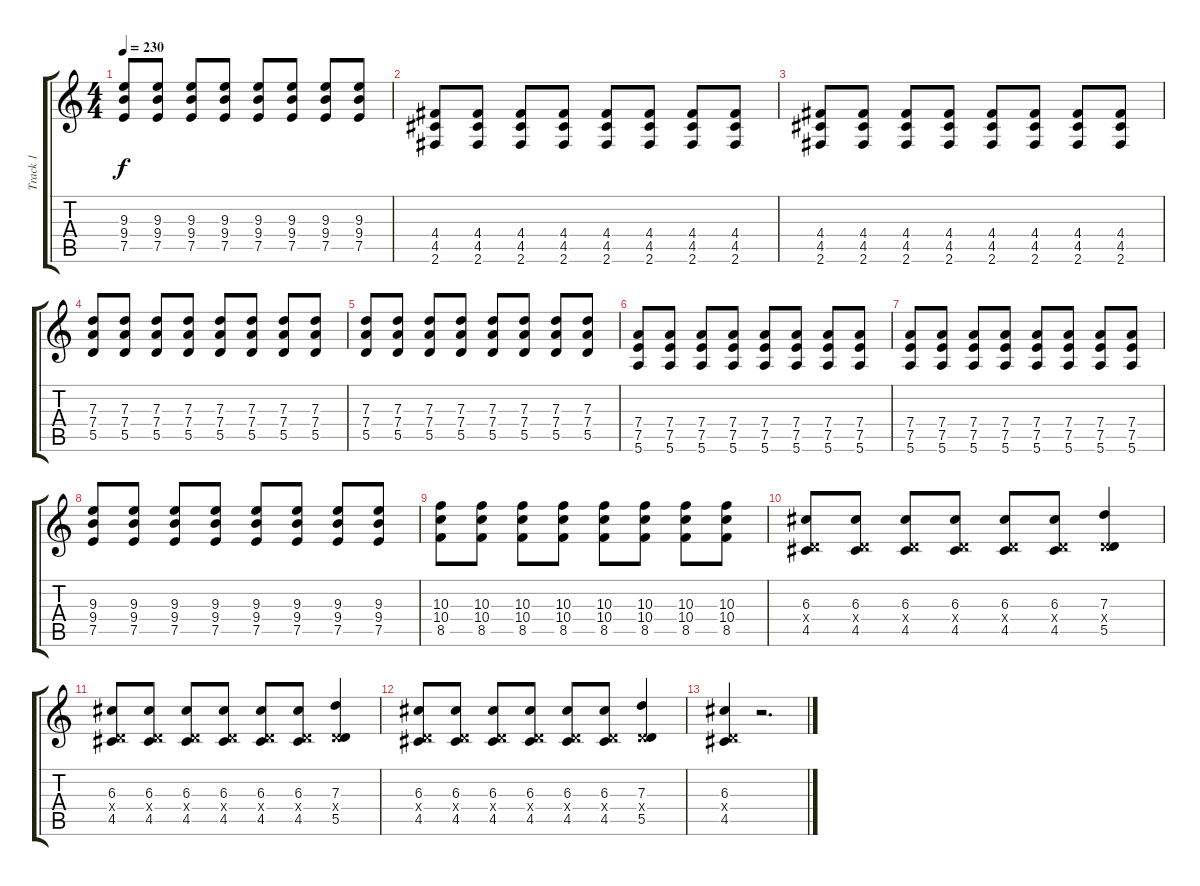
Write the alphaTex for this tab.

\track ("Track 1" "Track 1") {instrument overdrivenguitar}
\staff {score tabs}
\tuning (E4 B3 G3 D3 A2 E2) {hide}
\ts (4 4)
\tempo 230
\clef g2
\ks c
(9.3 9.4 7.5).8{dy f} (9.3 9.4 7.5).8 (9.3 9.4 7.5).8 (9.3 9.4 7.5).8 (9.3 9.4 7.5).8 (9.3 9.4 7.5).8 (9.3 9.4 7.5).8 (9.3 9.4 7.5).8 |
(4.4 4.5 2.6).8 (4.4 4.5 2.6).8 (4.4 4.5 2.6).8 (4.4 4.5 2.6).8 (4.4 4.5 2.6).8 (4.4 4.5 2.6).8 (4.4 4.5 2.6).8 (4.4 4.5 2.6).8 |
(4.4 4.5 2.6).8 (4.4 4.5 2.6).8 (4.4 4.5 2.6).8 (4.4 4.5 2.6).8 (4.4 4.5 2.6).8 (4.4 4.5 2.6).8 (4.4 4.5 2.6).8 (4.4 4.5 2.6).8 |
(7.3 7.4 5.5).8 (7.3 7.4 5.5).8 (7.3 7.4 5.5).8 (7.3 7.4 5.5).8 (7.3 7.4 5.5).8 (7.3 7.4 5.5).8 (7.3 7.4 5.5).8 (7.3 7.4 5.5).8 |
(7.3 7.4 5.5).8 (7.3 7.4 5.5).8 (7.3 7.4 5.5).8 (7.3 7.4 5.5).8 (7.3 7.4 5.5).8 (7.3 7.4 5.5).8 (7.3 7.4 5.5).8 (7.3 7.4 5.5).8 |
(7.4 7.5 5.6).8 (7.4 7.5 5.6).8 (7.4 7.5 5.6).8 (7.4 7.5 5.6).8 (7.4 7.5 5.6).8 (7.4 7.5 5.6).8 (7.4 7.5 5.6).8 (7.4 7.5 5.6).8 |
(7.4 7.5 5.6).8 (7.4 7.5 5.6).8 (7.4 7.5 5.6).8 (7.4 7.5 5.6).8 (7.4 7.5 5.6).8 (7.4 7.5 5.6).8 (7.4 7.5 5.6).8 (7.4 7.5 5.6).8 |
(9.3 9.4 7.5).8 (9.3 9.4 7.5).8 (9.3 9.4 7.5).8 (9.3 9.4 7.5).8 (9.3 9.4 7.5).8 (9.3 9.4 7.5).8 (9.3 9.4 7.5).8 (9.3 9.4 7.5).8 |
(10.3 10.4 8.5).8 (10.3 10.4 8.5).8 (10.3 10.4 8.5).8 (10.3 10.4 8.5).8 (10.3 10.4 8.5).8 (10.3 10.4 8.5).8 (10.3 10.4 8.5).8 (10.3 10.4 8.5).8 |
(6.3 0.4{x} 4.5).8 (6.3 0.4{x} 4.5).8 (6.3 0.4{x} 4.5).8 (6.3 0.4{x} 4.5).8 (6.3 0.4{x} 4.5).8 (6.3 0.4{x} 4.5).8 (7.3 0.4{x} 5.5).4 |
(6.3 0.4{x} 4.5).8 (6.3 0.4{x} 4.5).8 (6.3 0.4{x} 4.5).8 (6.3 0.4{x} 4.5).8 (6.3 0.4{x} 4.5).8 (6.3 0.4{x} 4.5).8 (7.3 0.4{x} 5.5).4 |
(6.3 0.4{x} 4.5).8 (6.3 0.4{x} 4.5).8 (6.3 0.4{x} 4.5).8 (6.3 0.4{x} 4.5).8 (6.3 0.4{x} 4.5).8 (6.3 0.4{x} 4.5).8 (7.3 0.4{x} 5.5).4 |
(6.3 0.4{x} 4.5).4 r.2{d}
